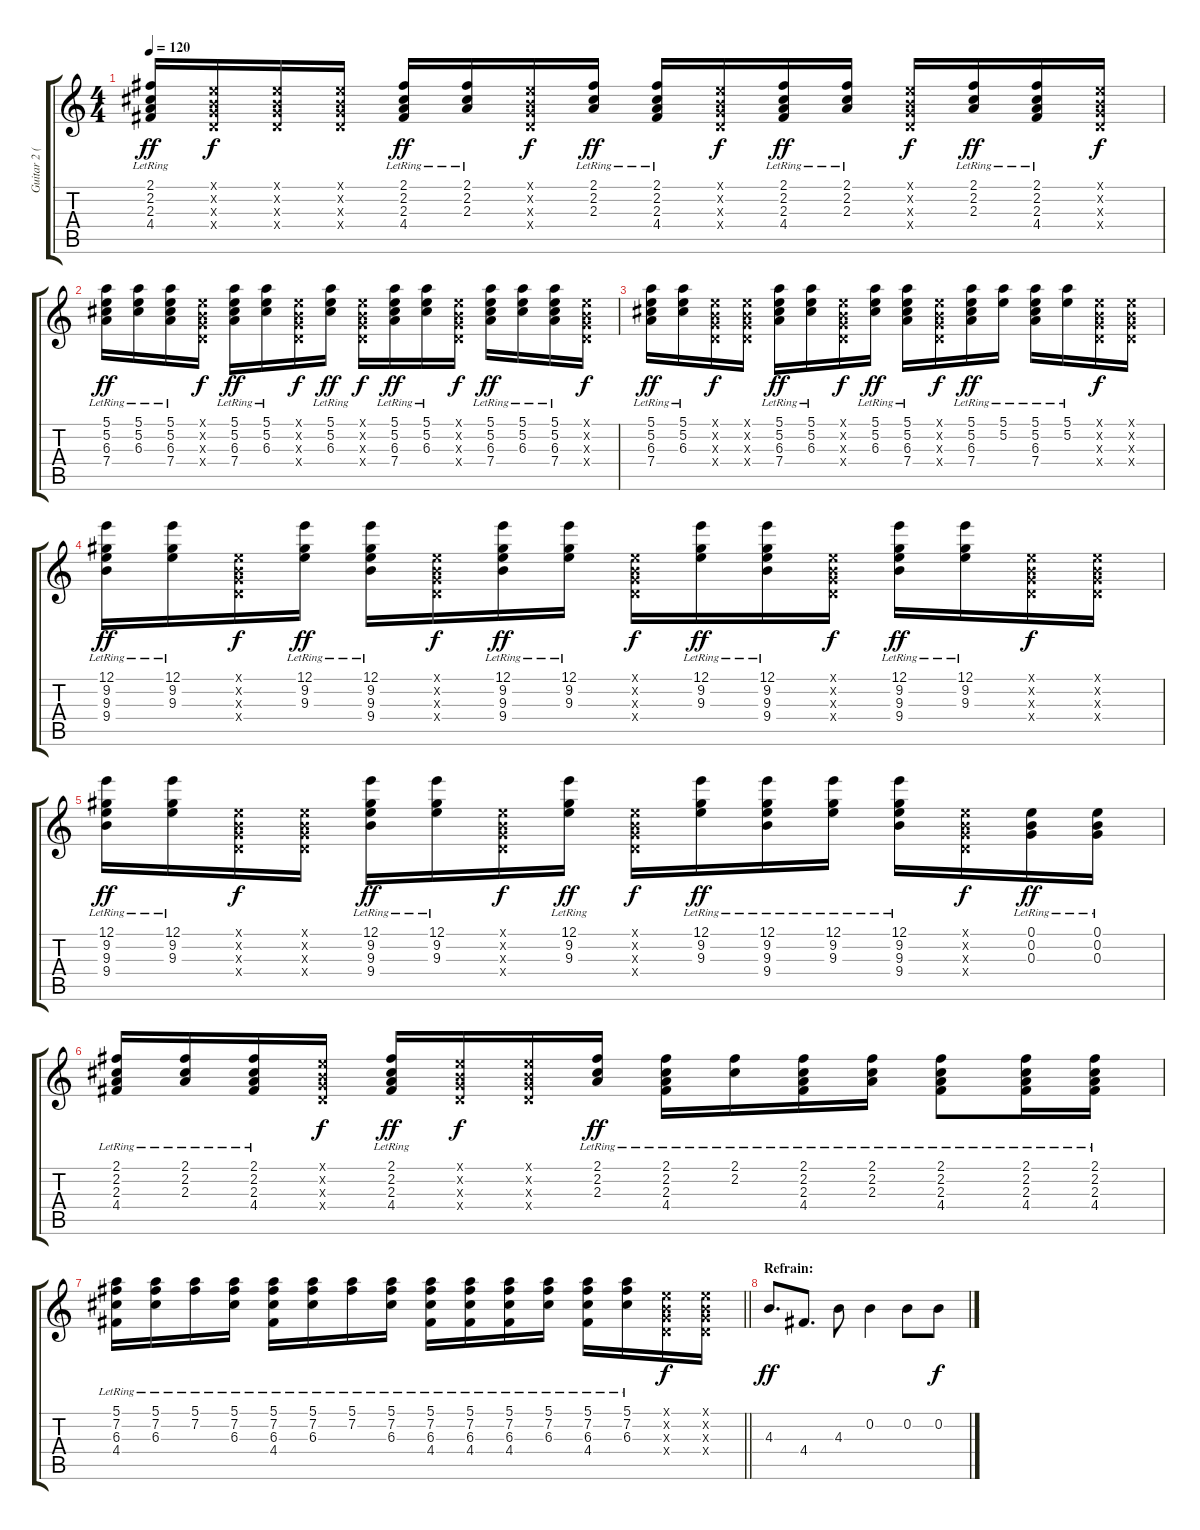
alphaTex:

\track ("Guitar 2 (Leader)" "Guitar 2 (") {instrument acousticguitarsteel}
\staff {score tabs}
\tuning (E4 B3 G3 D3 A2 E2) {hide}
\ts (4 4)
\tempo 120
\clef g2
\ks c
(2.1{lr} 2.2{lr} 2.3{lr} 4.4{lr}).16{dy ff} (0.1{x} 0.2{x} 0.3{x} 0.4{x}).16{dy f} (0.1{x} 0.2{x} 0.3{x} 0.4{x}).16 (0.1{x} 0.2{x} 0.3{x} 0.4{x}).16 (2.1{lr} 2.2{lr} 2.3{lr} 4.4{lr}).16{dy ff} (2.1{lr} 2.2{lr} 2.3{lr}).16 (0.1{x} 0.2{x} 0.3{x} 0.4{x}).16{dy f} (2.1{lr} 2.2{lr} 2.3{lr}).16{dy ff} (2.1{lr} 2.2{lr} 2.3{lr} 4.4{lr}).16 (0.1{x} 0.2{x} 0.3{x} 0.4{x}).16{dy f} (2.1{lr} 2.2{lr} 2.3{lr} 4.4{lr}).16{dy ff} (2.1{lr} 2.2{lr} 2.3{lr}).16 (0.1{x} 0.2{x} 0.3{x} 0.4{x}).16{dy f} (2.1{lr} 2.2{lr} 2.3{lr}).16{dy ff} (2.1{lr} 2.2{lr} 2.3{lr} 4.4{lr}).16 (0.1{x} 0.2{x} 0.3{x} 0.4{x}).16{dy f} |
(5.1{lr} 5.2{lr} 6.3{lr} 7.4{lr}).16{dy ff} (5.1{lr} 5.2{lr} 6.3{lr}).16 (5.1{lr} 5.2{lr} 6.3{lr} 7.4{lr}).16 (0.1{x} 0.2{x} 0.3{x} 0.4{x}).16{dy f} (5.1{lr} 5.2{lr} 6.3{lr} 7.4{lr}).16{dy ff} (5.1{lr} 5.2{lr} 6.3{lr}).16 (0.1{x} 0.2{x} 0.3{x} 0.4{x}).16{dy f} (5.1{lr} 5.2{lr} 6.3{lr}).16{dy ff} (0.1{x} 0.2{x} 0.3{x} 0.4{x}).16{dy f} (5.1{lr} 5.2{lr} 6.3{lr} 7.4{lr}).16{dy ff} (5.1{lr} 5.2{lr} 6.3{lr}).16 (0.1{x} 0.2{x} 0.3{x} 0.4{x}).16{dy f} (5.1{lr} 5.2{lr} 6.3{lr} 7.4{lr}).16{dy ff} (5.1{lr} 5.2{lr} 6.3{lr}).16 (5.1{lr} 5.2{lr} 6.3{lr} 7.4{lr}).16 (0.1{x} 0.2{x} 0.3{x} 0.4{x}).16{dy f} |
(5.1{lr} 5.2{lr} 6.3{lr} 7.4{lr}).16{dy ff} (5.1{lr} 5.2{lr} 6.3{lr}).16 (0.1{x} 0.2{x} 0.3{x} 0.4{x}).16{dy f} (0.1{x} 0.2{x} 0.3{x} 0.4{x}).16 (5.1{lr} 5.2{lr} 6.3{lr} 7.4{lr}).16{dy ff} (5.1{lr} 5.2{lr} 6.3{lr}).16 (0.1{x} 0.2{x} 0.3{x} 0.4{x}).16{dy f} (5.1{lr} 5.2{lr} 6.3{lr}).16{dy ff} (5.1{lr} 5.2{lr} 6.3{lr} 7.4{lr}).16 (0.1{x} 0.2{x} 0.3{x} 0.4{x}).16{dy f} (5.1{lr} 5.2{lr} 6.3{lr} 7.4{lr}).16{dy ff} (5.1{lr} 5.2{lr}).16 (5.1{lr} 5.2{lr} 6.3{lr} 7.4{lr}).16 (5.1{lr} 5.2{lr}).16 (0.1{x} 0.2{x} 0.3{x} 0.4{x}).16{dy f} (0.1{x} 0.2{x} 0.3{x} 0.4{x}).16 |
(12.1{lr} 9.2{lr} 9.3{lr} 9.4{lr}).16{dy ff} (12.1{lr} 9.2{lr} 9.3{lr}).16 (0.1{x} 0.2{x} 0.3{x} 0.4{x}).16{dy f} (12.1{lr} 9.2{lr} 9.3{lr}).16{dy ff} (12.1{lr} 9.2{lr} 9.3{lr} 9.4{lr}).16 (0.1{x} 0.2{x} 0.3{x} 0.4{x}).16{dy f} (12.1{lr} 9.2{lr} 9.3{lr} 9.4{lr}).16{dy ff} (12.1{lr} 9.2{lr} 9.3{lr}).16 (0.1{x} 0.2{x} 0.3{x} 0.4{x}).16{dy f} (12.1{lr} 9.2{lr} 9.3{lr}).16{dy ff} (12.1{lr} 9.2{lr} 9.3{lr} 9.4{lr}).16 (0.1{x} 0.2{x} 0.3{x} 0.4{x}).16{dy f} (12.1{lr} 9.2{lr} 9.3{lr} 9.4{lr}).16{dy ff} (12.1{lr} 9.2{lr} 9.3{lr}).16 (0.1{x} 0.2{x} 0.3{x} 0.4{x}).16{dy f} (0.1{x} 0.2{x} 0.3{x} 0.4{x}).16 |
(12.1{lr} 9.2{lr} 9.3{lr} 9.4{lr}).16{dy ff} (12.1{lr} 9.2{lr} 9.3{lr}).16 (0.1{x} 0.2{x} 0.3{x} 0.4{x}).16{dy f} (0.1{x} 0.2{x} 0.3{x} 0.4{x}).16 (12.1{lr} 9.2{lr} 9.3{lr} 9.4{lr}).16{dy ff} (12.1{lr} 9.2{lr} 9.3{lr}).16 (0.1{x} 0.2{x} 0.3{x} 0.4{x}).16{dy f} (12.1{lr} 9.2{lr} 9.3{lr}).16{dy ff} (0.1{x} 0.2{x} 0.3{x} 0.4{x}).16{dy f} (12.1{lr} 9.2{lr} 9.3{lr}).16{dy ff} (12.1{lr} 9.2{lr} 9.3{lr} 9.4{lr}).16 (12.1{lr} 9.2{lr} 9.3{lr}).16 (12.1{lr} 9.2{lr} 9.3{lr} 9.4{lr}).16 (0.1{x} 0.2{x} 0.3{x} 0.4{x}).16{dy f} (0.1{lr} 0.2{lr} 0.3{lr}).16{dy ff} (0.1{lr} 0.2{lr} 0.3{lr}).16 |
(2.1{lr} 2.2{lr} 2.3{lr} 4.4{lr}).16 (2.1{lr} 2.2{lr} 2.3{lr}).16 (2.1{lr} 2.2{lr} 2.3{lr} 4.4{lr}).16 (0.1{x} 0.2{x} 0.3{x} 0.4{x}).16{dy f} (2.1{lr} 2.2{lr} 2.3{lr} 4.4{lr}).16{dy ff} (0.1{x} 0.2{x} 0.3{x} 0.4{x}).16{dy f} (0.1{x} 0.2{x} 0.3{x} 0.4{x}).16 (2.1{lr} 2.2{lr} 2.3{lr}).16{dy ff} (2.1{lr} 2.2{lr} 2.3{lr} 4.4{lr}).16 (2.1{lr} 2.2{lr}).16 (2.1{lr} 2.2{lr} 2.3{lr} 4.4{lr}).16 (2.1{lr} 2.2{lr} 2.3{lr}).16 (2.1{lr} 2.2{lr} 2.3{lr} 4.4{lr}).8 (2.1{lr} 2.2{lr} 2.3{lr} 4.4{lr}).16 (2.1{lr} 2.2{lr} 2.3{lr} 4.4{lr}).16 |
\barLineRight lightlight
(5.1{lr} 7.2{lr} 6.3{lr} 4.4{lr}).16 (5.1{lr} 7.2{lr} 6.3{lr}).16 (5.1{lr} 7.2{lr}).16 (5.1{lr} 7.2{lr} 6.3{lr}).16 (5.1{lr} 7.2{lr} 6.3{lr} 4.4{lr}).16 (5.1{lr} 7.2{lr} 6.3{lr}).16 (5.1{lr} 7.2{lr}).16 (5.1{lr} 7.2{lr} 6.3{lr}).16 (5.1{lr} 7.2{lr} 6.3{lr} 4.4{lr}).16 (5.1{lr} 7.2{lr} 6.3{lr} 4.4{lr}).16 (5.1{lr} 7.2{lr} 6.3{lr} 4.4{lr}).16 (5.1{lr} 7.2{lr} 6.3{lr}).16 (5.1{lr} 7.2{lr} 6.3{lr} 4.4{lr}).16 (5.1{lr} 7.2{lr} 6.3{lr}).16 (0.1{x} 0.2{x} 0.3{x} 0.4{x}).16{dy f} (0.1{x} 0.2{x} 0.3{x} 0.4{x}).16 |
\section ("" "Refrain:")
4.3.8{d dy ff volume 13} 4.4.8{d} 4.3.8 0.2.4 0.2.8 0.2.8{dy f}
